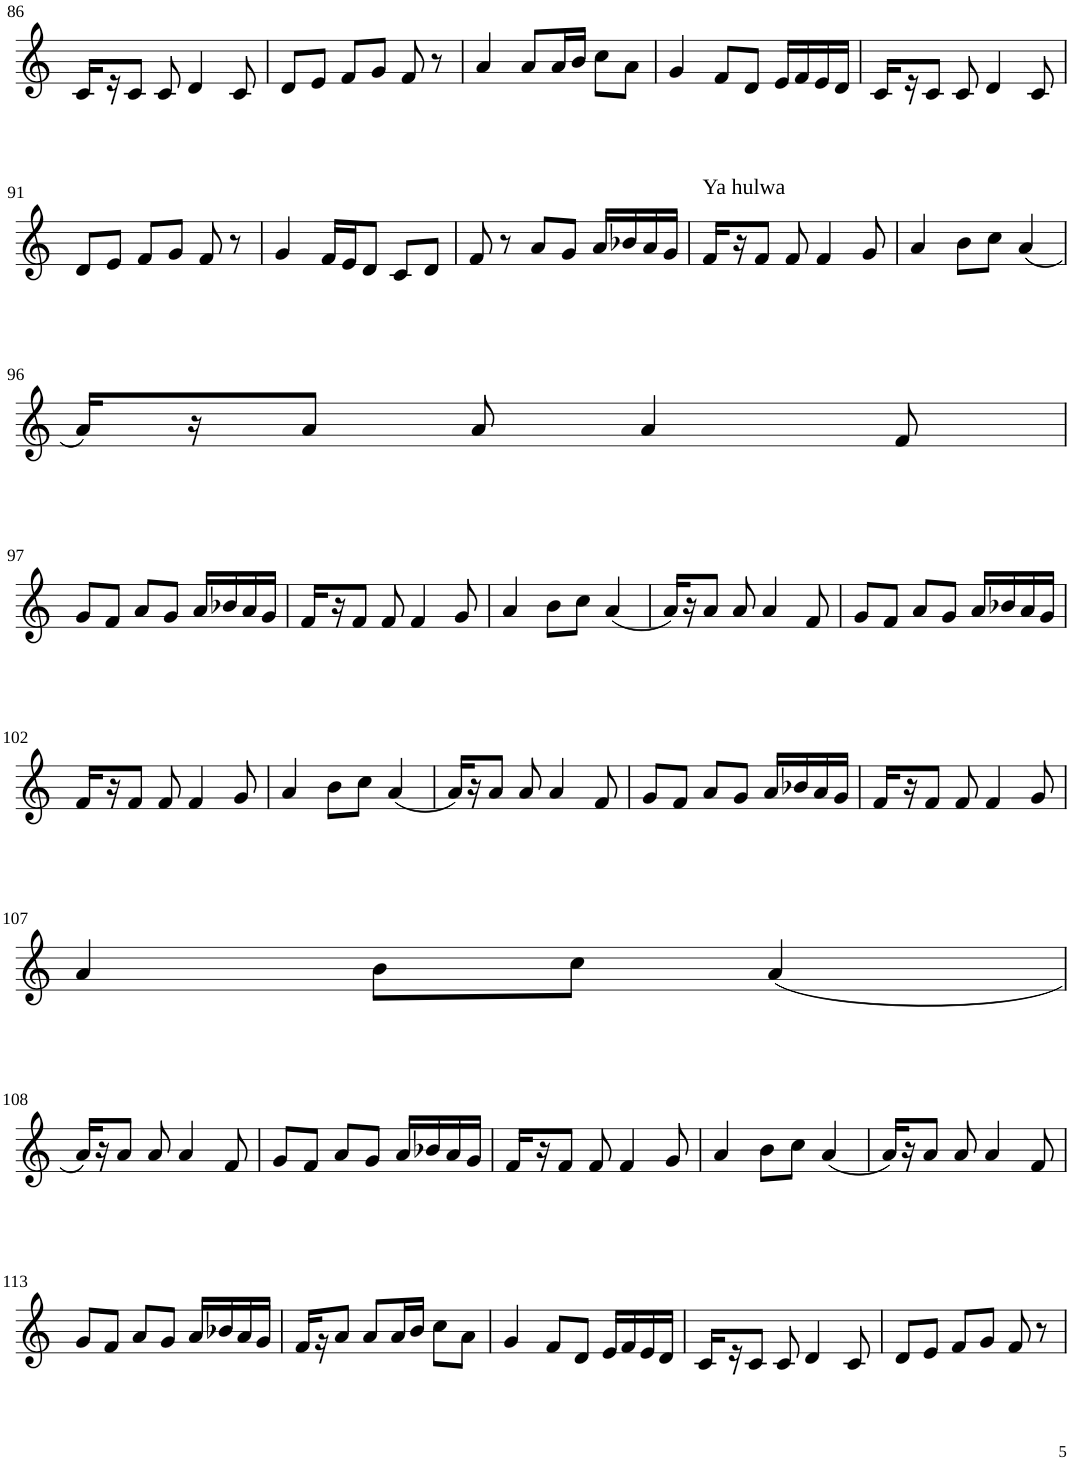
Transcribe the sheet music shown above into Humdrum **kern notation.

**kern
*part1
*staff1
*I"Violin
!!LO:PB:g=z
*clefG2
*k[]
*M3/4
=86
16c/LL
16r
8c/J
8c/
4d/
8c/
=87
8d/L
8e/J
8f/L
8g/J
8f/
8r
=88
4a/
8a/L
16a/L
16b/JJ
8cc\L
8a\J
=89
4g/
8f/L
8d/J
16e/LL
16f/
16e/
16d/JJ
=90
16c/LL
16r
8c/J
8c/
4d/
8c/
!!LO:LB:g=z
=91
8d/L
8e/J
8f/L
8g/J
8f/
8r
=92
4g/
16f/LL
16e/J
8d/J
8c/L
8d/J
=93
8f/
8r
8a/L
8g/J
16a/LL
16b-X/
16a/
16g/JJ
=94
!LO:TX:a:t=Ya hulwa
16f/LL
16r
8f/J
8f/
4f/
8g/
=95
4a/
8b\L
8cc\J
(4a/
!!LO:LB:g=z
=96
16a/LL)
16r
8a/J
8a/
4a/
8f/
!!LO:LB:g=z
=97
8g/L
8f/J
8a/L
8g/J
16a/LL
16b-X/
16a/
16g/JJ
=98
16f/LL
16r
8f/J
8f/
4f/
8g/
=99
4a/
8b\L
8cc\J
(4a/
=100
16a/LL)
16r
8a/J
8a/
4a/
8f/
=101
8g/L
8f/J
8a/L
8g/J
16a/LL
16b-X/
16a/
16g/JJ
!!LO:LB:g=z
=102
16f/LL
16r
8f/J
8f/
4f/
8g/
=103
4a/
8b\L
8cc\J
(4a/
=104
16a/LL)
16r
8a/J
8a/
4a/
8f/
=105
8g/L
8f/J
8a/L
8g/J
16a/LL
16b-X/
16a/
16g/JJ
=106
16f/LL
16r
8f/J
8f/
4f/
8g/
!!LO:LB:g=z
=107
4a/
8b\L
8cc\J
(4a/
!!LO:LB:g=z
=108
16a/LL)
16r
8a/J
8a/
4a/
8f/
=109
8g/L
8f/J
8a/L
8g/J
16a/LL
16b-X/
16a/
16g/JJ
=110
16f/LL
16r
8f/J
8f/
4f/
8g/
=111
4a/
8b\L
8cc\J
(4a/
=112
16a/LL)
16r
8a/J
8a/
4a/
8f/
!!LO:LB:g=z
=113
8g/L
8f/J
8a/L
8g/J
16a/LL
16b-X/
16a/
16g/JJ
=114
16f/LL
16r
8a/J
8a/L
16a/L
16b/JJ
8cc\L
8a\J
=115
4g/
8f/L
8d/J
16e/LL
16f/
16e/
16d/JJ
=116
16c/LL
16r
8c/J
8c/
4d/
8c/
=117
8d/L
8e/J
8f/L
8g/J
8f/
8r
=
*-
